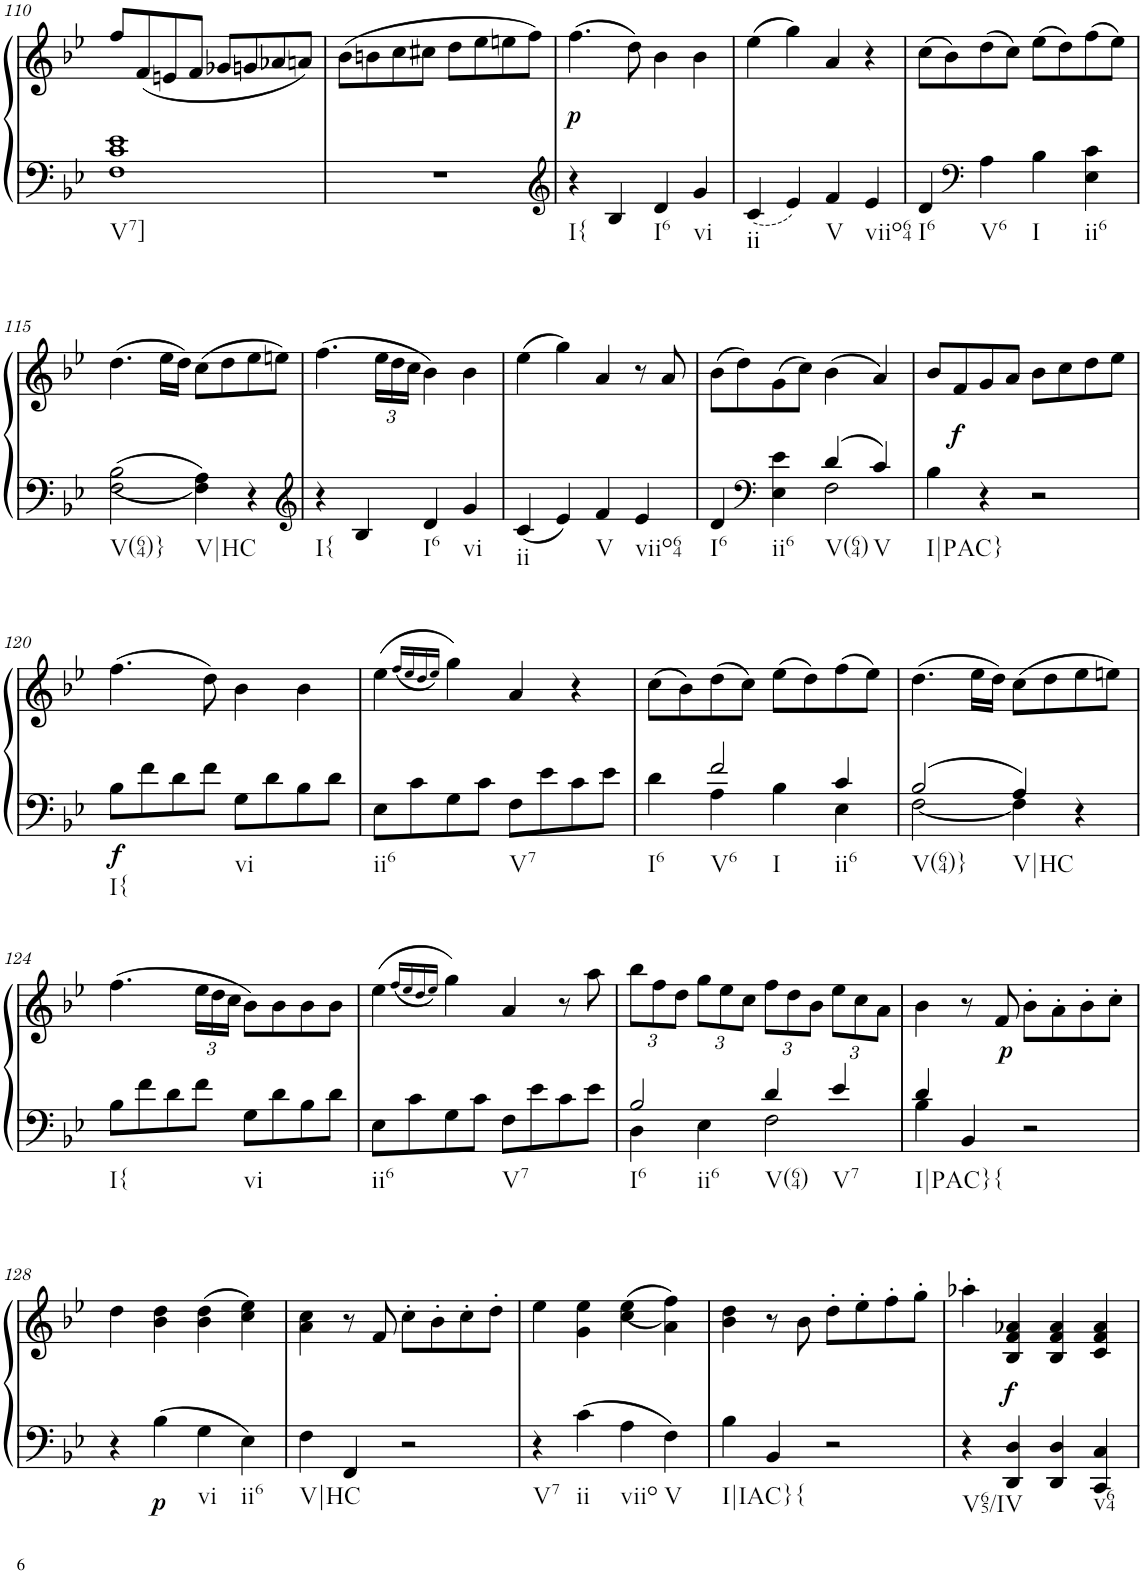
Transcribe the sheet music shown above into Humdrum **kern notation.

**kern	**kern	**dynam
*part1	*part1	*part1
*staff2	*staff1	*staff1/2
*I"Piano, Piano right	*	*
*I'Pno.	*	*
!!LO:PB:g=z
*clefF4	*clefG2	*
*k[b-e-]	*k[b-e-]	*
*M2/2	*M2/2	*
*met(c|)	*met(c|)	*
=110	=110	=110
!LO:TX:b:t=V7]	!	!
1F 1c 1e-	8ff/L	.
.	(8f/	.
.	8en/	.
.	8f/J	.
.	8g-X/L	.
.	8gn/	.
.	8a-X/	.
.	8an/J)	.
=111	=111	=111
1r	(8b-\L	.
.	8bn\	.
.	8cc\	.
.	8cc#X\J	.
.	8dd\L	.
.	8ee-\	.
.	8een\	.
.	8ff\J)	.
=112	=112	=112
*clefG2	*	*
!LO:TX:b:t=I{	!	!
!	!	!LO:DY:b
4r	(4.ff\	p
4B-/	.	.
.	8dd\)	.
!LO:TX:b:t=I6	!	!
4d/	4b-\	.
!LO:TX:b:t=vi	!	!
4g/	4b-\	.
=113	=113	=113
!LO:TX:b:t=ii	!	!
4c/	(4ee-\	.
4e-/	4gg\)	.
!LO:TX:b:t=V	!	!
4f/	4a/	.
!LO:TX:b:t=viio64	!	!
4e-/	4r	.
=114	=114	=114
!LO:TX:b:t=I6	!	!
4d/	(8cc\L	.
.	8b-\)	.
*clefF4	*	*
!LO:TX:b:t=V6	!	!
4A\	(8dd\	.
.	8cc\J)	.
!LO:TX:b:t=I	!	!
4B-\	(8ee-\L	.
.	8dd\)	.
!LO:TX:b:t=ii6	!	!
4E-\ 4c\	(8ff\	.
.	8ee-\J)	.
!!LO:LB:g=z
=115	=115	=115
!LO:TX:b:t=V(64)}	!	!
2F\ 2B-\	(4.dd\	.
.	16ee-\LL	.
.	16dd\JJ)	.
!LO:TX:b:t=V|HC	!	!
4F\ 4A\	(8cc\L	.
.	8dd\	.
4r	8ee-\	.
.	8een\J)	.
=116	=116	=116
*clefG2	*	*
!LO:TX:b:t=I{	!	!
4r	(4.ff\	.
4B-/	.	.
*	*Xbrackettup	*
.	24ee-\LL	.
.	24dd\	.
.	24cc\JJ	.
!LO:TX:b:t=I6	!	!
4d/	4b-\)	.
!LO:TX:b:t=vi	!	!
4g/	4b-\	.
=117	=117	=117
!LO:TX:b:t=ii	!	!
4c/	(4ee-\	.
4e-/	4gg\)	.
!LO:TX:b:t=V	!	!
4f/	4a/	.
!LO:TX:b:t=viio64	!	!
4e-/	8r	.
.	8a/	.
=118	=118	=118
*^	*	*
!LO:TX:b:t=I6	!	!	!
4d/	2ryy	(8b-\L	.
.	.	8dd\)	.
*clefF4	*	*	*
!LO:TX:b:t=ii6	!	!	!
4E-\ 4e-\	.	(8g\	.
.	.	8cc\J)	.
!LO:TX:b:t=V(64)	!	!	!
4d/	2F\	(4b-\	.
!LO:TX:b:t=V	!	!	!
4c/	.	4a/)	.
*v	*v	*	*
=119	=119	=119
!LO:TX:b:t=I|PAC}	!	!
4B-\	8b-/L	.
!	!	!LO:DY:b
.	8f/	f
4r	8g/	.
.	8a/J	.
2r	8b-\L	.
.	8cc\	.
.	8dd\	.
.	8ee-\J	.
!!LO:LB:g=z
=120	=120	=120
!LO:TX:b:t=I{	!	!
!	!	!LO:DY:b=2
8B-\L	(4.ff\	f
8f\	.	.
8d\	.	.
8f\J	8dd\)	.
!LO:TX:b:t=vi	!	!
8G\L	4b-\	.
8d\	.	.
8B-\	4b-\	.
8d\J	.	.
=121	=121	=121
!LO:TX:b:t=ii6	!	!
8E-\L	(4ee-\	.
8c\	.	.
.	(16qff/LL	.
.	16qee-/	.
.	16qdd/	.
.	16qee-/JJ)	.
8G\	4gg\)	.
8c\J	.	.
!LO:TX:b:t=V7	!	!
8F\L	4a/	.
8e-\	.	.
8c\	4r	.
8e-\J	.	.
=122	=122	=122
*^	*	*
!LO:TX:b:t=I6	!	!	!
4d\	4ryy	(8cc\L	.
.	.	8b-\)	.
!LO:TX:b:t=V6	!	!	!
!LO:TX:b:t=I	!	!	!
2f/	4A\	(8dd\	.
.	.	8cc\J)	.
.	4B-\	(8ee-\L	.
.	.	8dd\)	.
!LO:TX:b:t=ii6	!	!	!
4c/	4E-\	(8ff\	.
.	.	8ee-\J)	.
=123	=123	=123	=123
!LO:TX:b:t=V(64)}	!	!	!
2B-/	[2F\	(4.dd\	.
.	.	16ee-\LL	.
.	.	16dd\JJ)	.
!LO:TX:b:t=V|HC	!	!	!
4A/	4F\]	(8cc\L	.
.	.	8dd\	.
4r	4ryy	8ee-\	.
.	.	8een\J)	.
*v	*v	*	*
!!LO:LB:g=z
=124	=124	=124
!LO:TX:b:t=I{	!	!
8B-\L	(4.ff\	.
8f\	.	.
8d\	.	.
8f\J	24ee-\LL	.
.	24dd\	.
.	24cc\JJ	.
!LO:TX:b:t=vi	!	!
8G\L	8b-\L)	.
8d\	8b-\	.
8B-\	8b-\	.
8d\J	8b-\J	.
=125	=125	=125
!LO:TX:b:t=ii6	!	!
8E-\L	(4ee-\	.
8c\	.	.
.	(16qff/LL	.
.	16qee-/	.
.	16qdd/	.
.	16qee-/JJ)	.
8G\	4gg\)	.
8c\J	.	.
!LO:TX:b:t=V7	!	!
8F\L	4a/	.
8e-\	.	.
8c\	8r	.
8e-\J	8aa\	.
=126	=126	=126
*^	*	*
!LO:TX:b:t=I6	!	!	!
!LO:TX:b:t=ii6	!	!	!
2B-/	4D\	12bb-\L	.
.	.	12ff\	.
.	.	12dd\J	.
.	4E-\	12gg\L	.
.	.	12ee-\	.
.	.	12cc\J	.
!LO:TX:b:t=V(64)	!	!	!
4d/	2F\	12ff\L	.
.	.	12dd\	.
.	.	12b-\J	.
!LO:TX:b:t=V7	!	!	!
4e-/	.	12ee-\L	.
.	.	12cc\	.
.	.	12a\J	.
=127	=127	=127	=127
!LO:TX:b:t=I|PAC}	!	!	!
4d/	4B-\	4b-\	.
!LO:TX:b:t={	!	!	!
4BB-/	2.ryy	8r	.
!	!	!	!LO:DY:b
.	.	8f/	p
2r	.	8b-'\L	.
.	.	8a'\	.
.	.	8b-'\	.
.	.	8cc'\J	.
*v	*v	*	*
!!LO:LB:g=z
=128	=128	=128
4r	4dd\	.
!	!	!LO:DY:b=2
4B-\	4b-\ 4dd\	p
!LO:TX:b:t=vi	!	!
4G\	(4b-\ 4dd\	.
!LO:TX:b:t=ii6	!	!
4E-\	4cc\ 4ee-\)	.
=129	=129	=129
!LO:TX:b:t=V|HC	!	!
4F\	4a\ 4cc\	.
4FF/	8r	.
.	8f/	.
2r	8cc'\L	.
.	8b-'\	.
.	8cc'\	.
.	8dd'\J	.
=130	=130	=130
!LO:TX:b:t=V7	!	!
4r	4ee-\	.
!LO:TX:b:t=ii	!	!
4c\	4g\ 4ee-\	.
!LO:TX:b:t=viio	!	!
4A\	(<(4cc\ 4ee-\	.
!LO:TX:b:t=V	!	!
4F\	4a\ 4ff\))	.
=131	=131	=131
!LO:TX:b:t=I|IAC}	!	!
4B-\	4b-\ 4dd\	.
!LO:TX:b:t={	!	!
4BB-/	8r	.
.	8b-\	.
2r	8dd'\L	.
.	8ee-'\	.
.	8ff'\	.
.	8gg'\J	.
=132	=132	=132
!LO:TX:b:t=V65/IV	!	!
4r	4aa-X'\	.
!	!	!LO:DY:b
4DD/ 4D/	4B-/ 4f/ 4a-X/	f
4DD/ 4D/	4B-/ 4f/ 4a-/	.
!LO:TX:b:t=v64	!	!
4CC/ 4C/	4c/ 4f/ 4a-/	.
=	=	=
*-	*-	*-
